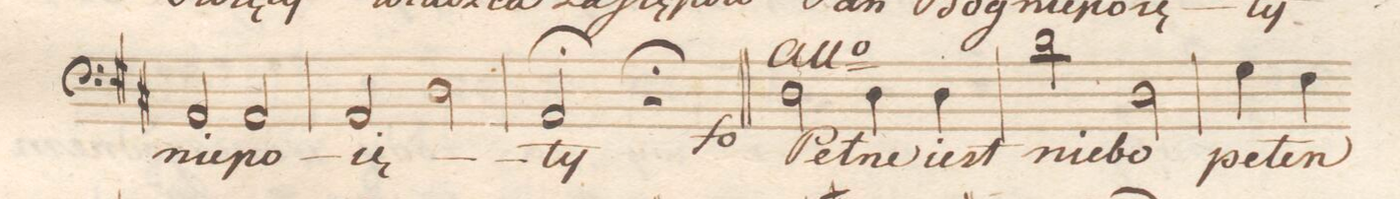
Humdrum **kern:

**kern	**text	**dynam
*I"Basso.	*	*
*clefF4	*	*
*k[f#c#]	*	*
*met(c|)	*	*
*M2/2	*	*
2AA/	nie-	.
2AA/	-po-	.
=101	=101	=101
2AA/	-ię-	.
2D\	.	.
=102	=102	=102
2AA/;	-ty	.
2r	.	.
.	.	f
=103||	=103||	=103||
2D\	Peł-	.
4D\	-ne	.
4D\	iest	.
=104	=104	=104
2d\	nie-	.
2D\	-bo	.
=105	=105	=105
4G\	pe-	.
4F#\	-łen	.
*-	*-	*-
